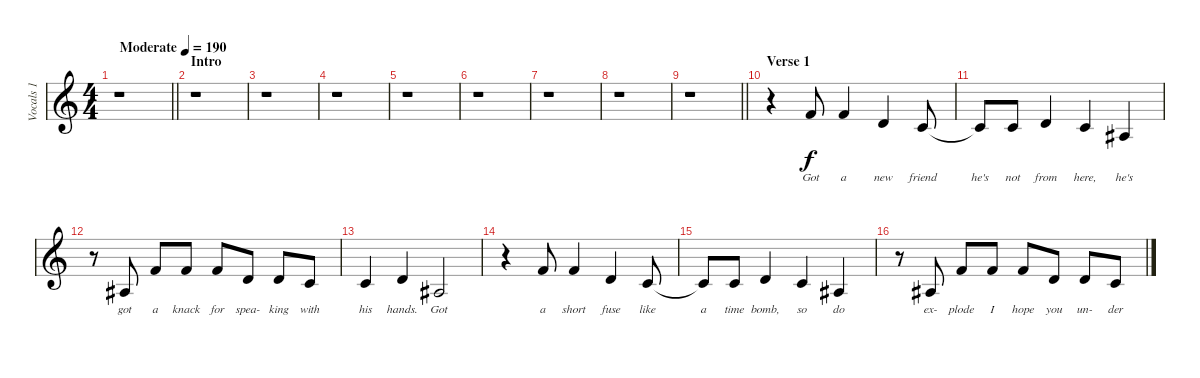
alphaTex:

\track ("Vocals 1" "Vocals 1") {instrument harmonica}
\staff {score}
\tuning (E4 B3 G3 D3 A2 E2) {hide}
\ts (4 4)
\tempo (190 "Moderate")
\clef g2
\barLineRight lightlight
\ks c
r.1{dy f instrument harmonica} |
\section ("" "Intro")
r.1 |
r.1 |
r.1 |
r.1 |
r.1 |
r.1 |
r.1 |
\barLineRight lightlight
r.1 |
\section ("" "Verse 1")
r.4 6.2.8{lyrics (0 "Got") lyrics (1 "") lyrics (2 "") lyrics (3 "") lyrics (4 "")} 6.2.4{lyrics (0 "a") lyrics (1 "") lyrics (2 "") lyrics (3 "") lyrics (4 "")} 7.3.4{lyrics (0 "new") lyrics (1 "") lyrics (2 "") lyrics (3 "") lyrics (4 "")} 5.3.8{lyrics (0 "friend") lyrics (1 "") lyrics (2 "") lyrics (3 "") lyrics (4 "")} |
5.3{t}.8{lyrics (0 "he's") lyrics (1 "") lyrics (2 "") lyrics (3 "") lyrics (4 "")} 5.3.8{lyrics (0 "not") lyrics (1 "") lyrics (2 "") lyrics (3 "") lyrics (4 "")} 7.3.4{lyrics (0 "from") lyrics (1 "") lyrics (2 "") lyrics (3 "") lyrics (4 "")} 5.3.4{lyrics (0 "here,") lyrics (1 "") lyrics (2 "") lyrics (3 "") lyrics (4 "")} 3.3.4{lyrics (0 "he's") lyrics (1 "") lyrics (2 "") lyrics (3 "") lyrics (4 "")} |
r.8 3.3.8{lyrics (0 "got") lyrics (1 "") lyrics (2 "") lyrics (3 "") lyrics (4 "")} 6.2.8{lyrics (0 "a") lyrics (1 "") lyrics (2 "") lyrics (3 "") lyrics (4 "")} 6.2.8{lyrics (0 "knack") lyrics (1 "") lyrics (2 "") lyrics (3 "") lyrics (4 "")} 6.2.8{lyrics (0 "for") lyrics (1 "") lyrics (2 "") lyrics (3 "") lyrics (4 "")} 7.3.8{lyrics (0 "spea-") lyrics (1 "") lyrics (2 "") lyrics (3 "") lyrics (4 "")} 7.3.8{lyrics (0 "king") lyrics (1 "") lyrics (2 "") lyrics (3 "") lyrics (4 "")} 5.3.8{lyrics (0 "with") lyrics (1 "") lyrics (2 "") lyrics (3 "") lyrics (4 "")} |
5.3.4{lyrics (0 "his") lyrics (1 "") lyrics (2 "") lyrics (3 "") lyrics (4 "")} 7.3.4{lyrics (0 "hands.") lyrics (1 "") lyrics (2 "") lyrics (3 "") lyrics (4 "")} 3.3.2{lyrics (0 "Got") lyrics (1 "") lyrics (2 "") lyrics (3 "") lyrics (4 "")} |
r.4 6.2.8{lyrics (0 "a") lyrics (1 "") lyrics (2 "") lyrics (3 "") lyrics (4 "")} 6.2.4{lyrics (0 "short") lyrics (1 "") lyrics (2 "") lyrics (3 "") lyrics (4 "")} 7.3.4{lyrics (0 "fuse") lyrics (1 "") lyrics (2 "") lyrics (3 "") lyrics (4 "")} 5.3.8{lyrics (0 "like") lyrics (1 "") lyrics (2 "") lyrics (3 "") lyrics (4 "")} |
5.3{t}.8{lyrics (0 "a") lyrics (1 "") lyrics (2 "") lyrics (3 "") lyrics (4 "")} 5.3.8{lyrics (0 "time") lyrics (1 "") lyrics (2 "") lyrics (3 "") lyrics (4 "")} 7.3.4{lyrics (0 "bomb,") lyrics (1 "") lyrics (2 "") lyrics (3 "") lyrics (4 "")} 5.3.4{lyrics (0 "so") lyrics (1 "") lyrics (2 "") lyrics (3 "") lyrics (4 "")} 3.3.4{lyrics (0 "do") lyrics (1 "") lyrics (2 "") lyrics (3 "") lyrics (4 "")} |
r.8 3.3.8{lyrics (0 "ex-") lyrics (1 "") lyrics (2 "") lyrics (3 "") lyrics (4 "")} 6.2.8{lyrics (0 "plode") lyrics (1 "") lyrics (2 "") lyrics (3 "") lyrics (4 "")} 6.2.8{lyrics (0 "I") lyrics (1 "") lyrics (2 "") lyrics (3 "") lyrics (4 "")} 6.2.8{lyrics (0 "hope") lyrics (1 "") lyrics (2 "") lyrics (3 "") lyrics (4 "")} 7.3.8{lyrics (0 "you") lyrics (1 "") lyrics (2 "") lyrics (3 "") lyrics (4 "")} 7.3.8{lyrics (0 "un-") lyrics (1 "") lyrics (2 "") lyrics (3 "") lyrics (4 "")} 5.3.8{lyrics (0 "der") lyrics (1 "") lyrics (2 "") lyrics (3 "") lyrics (4 "")}
